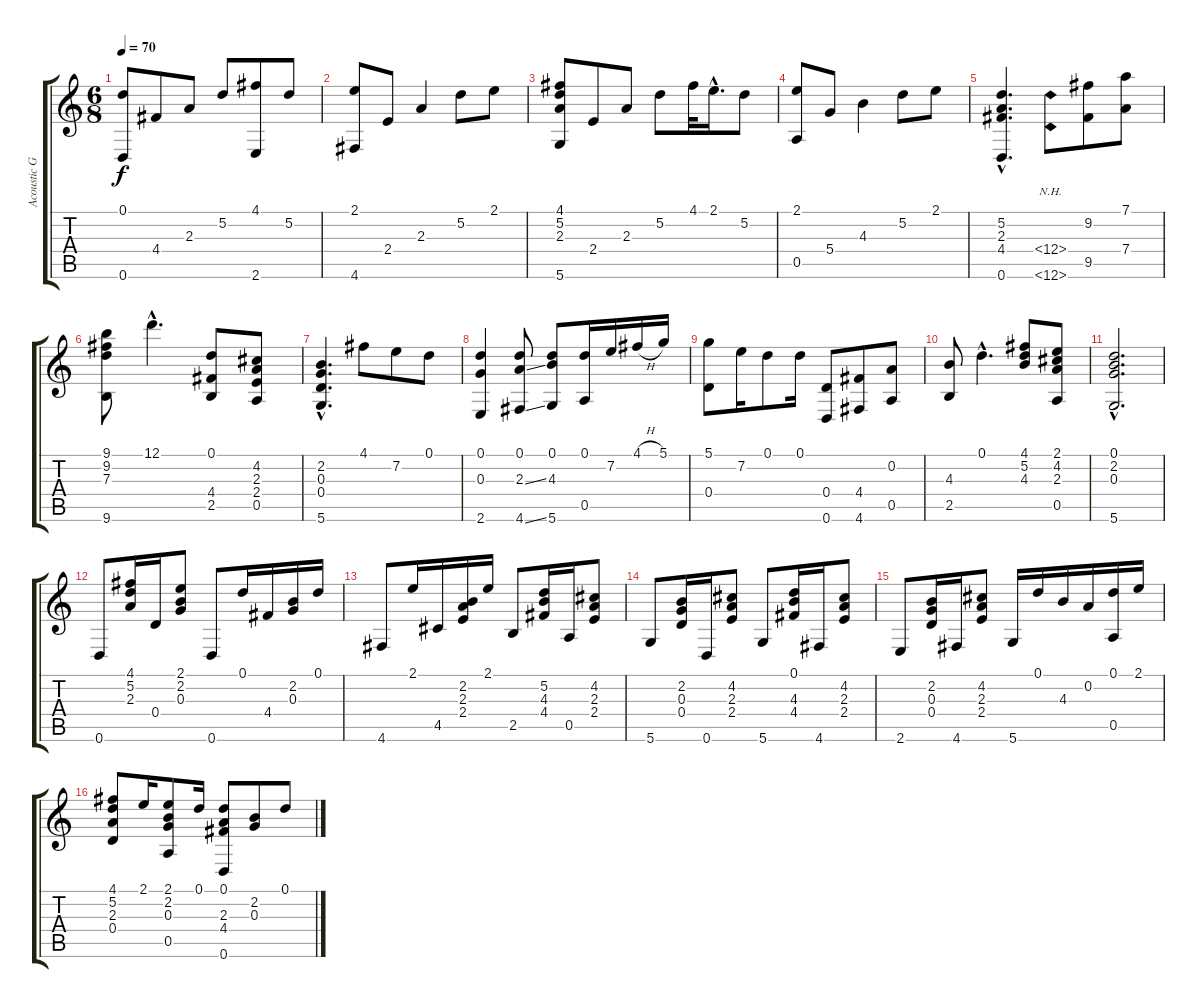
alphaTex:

\track ("Acoustic Guitar (steel)" "Acoustic G") {instrument acousticguitarsteel}
\staff {score tabs}
\tuning (D4 A3 G3 D3 A2 D2) {hide}
\ts (6 8)
\tempo 70
\clef g2
\ks c
(0.1 0.6).8{dy f} 4.4.8 2.3.8 5.2.8 (4.1 2.6).8 5.2.8 |
(2.1 4.6).8 2.4.8 2.3.4 5.2.8 2.1.8 |
(4.1 5.2 2.3 5.6).8 2.4.8 2.3.8 5.2.8 4.1.32 2.1{hac}.16{d} 5.2.8 |
(2.1 0.5).8 5.4.8 4.3.4 5.2.8 2.1.8 |
(5.2{hac} 2.3{hac} 4.4{hac} 0.6{hac}).4{d} (12.4{nh} 12.6{nh}).8 (9.2 9.5).8 (7.1 7.4).8 |
(9.1 9.2 7.3 9.6).8 12.1{hac}.4{d} (0.1 4.4 2.5).8 (4.2 2.3 2.4 0.5).8 |
(2.2{hac} 0.3{hac} 0.4{hac} 5.6{hac}).4{d} 4.1.8 7.2.8 0.1.8 |
(0.1 0.3 2.6).4 (0.1 2.3{ss} 4.6{ss}).8 (0.1 4.3 5.6).8 (0.1 0.5).16 7.2.16 4.1{h}.16 5.1.16 |
(5.1 0.4).8 7.2.16 0.1.8 0.1.16 (0.4 0.6).8 (4.4 4.6).8 (0.2 0.5).8 |
(4.3 2.5).8 0.1{hac}.4{d} (4.1 5.2 4.3).8 (2.1 4.2 2.3 0.5).8 |
(0.1{hac} 2.2{hac} 0.3{hac} 5.6{hac}).2{d} |
0.6.8 (4.1 5.2 2.3).16 0.4.16 (2.1 2.2 0.3).8 0.6.8 0.1.16 4.4.16 (2.2 0.3).16 0.1.16 |
4.6.8 2.1.16 4.5.16 (2.2 2.3 2.4).16 2.1.16 2.5.8 (5.2 4.3 4.4).16 0.5.16 (4.2 2.3 2.4).8 |
5.6.8 (2.2 0.3 0.4).16 0.6.16 (4.2 2.3 2.4).8 5.6.8 (0.1 4.3 4.4).16 4.6.16 (4.2 2.3 2.4).8 |
2.6.8 (2.2 0.3 0.4).16 4.6.16 (4.2 2.3 2.4).8 5.6.16 0.1.16 4.3.16 0.2.16 (0.1 0.5).16 2.1.16 |
(4.1 5.2 2.3 0.4).8 2.1.16 (2.1 2.2 0.3 0.5).8 0.1.16 (0.1 2.3 4.4 0.6).8 (2.2 0.3).8 0.1.8
